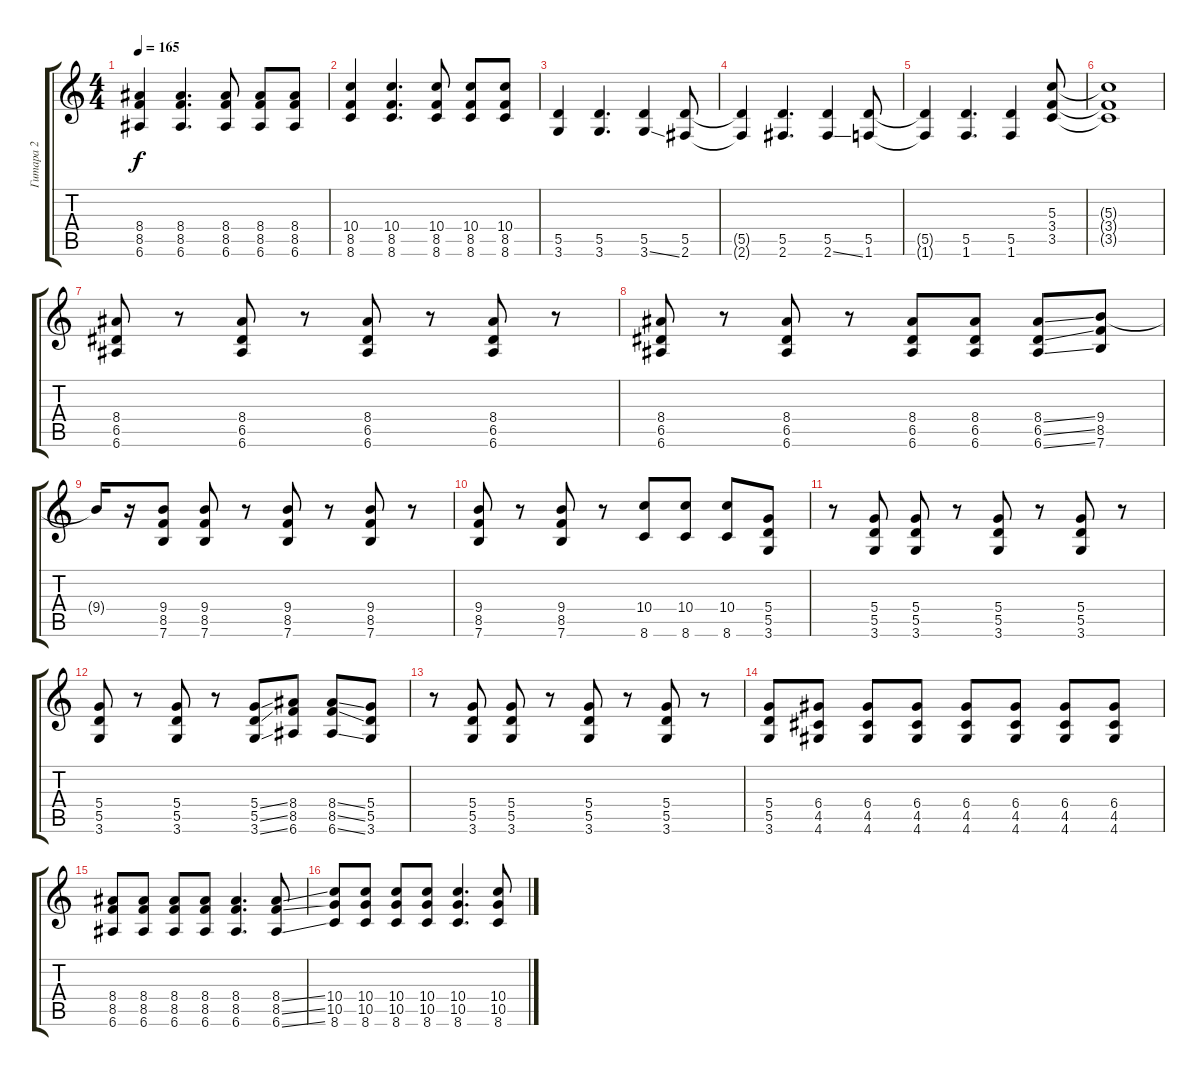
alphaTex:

\track ("Гитара 2" "Гитара 2") {instrument distortionguitar}
\staff {score tabs}
\tuning (E4 B3 G3 D3 A2 E2) {hide}
\ts (4 4)
\tempo 165
\clef g2
\ks c
(8.4 8.5 6.6).4{dy f} (8.4 8.5 6.6).4{d} (8.4 8.5 6.6).8 (8.4 8.5 6.6).8 (8.4 8.5 6.6).8 |
(10.4 8.5 8.6).4 (10.4 8.5 8.6).4{d} (10.4 8.5 8.6).8 (10.4 8.5 8.6).8 (10.4 8.5 8.6).8 |
(5.5 3.6).4 (5.5 3.6).4{d} (5.5 3.6{ss}).4 (5.5 2.6).8 |
(5.5{t} 2.6{t}).4 (5.5 2.6).4{d} (5.5 2.6{ss}).4 (5.5 1.6).8 |
(5.5{t} 1.6{t}).4 (5.5 1.6).4{d} (5.5 1.6).4 (5.3 3.4 3.5).8 |
(5.3{t} 3.4{t} 3.5{t}).1 |
(8.4 6.5 6.6).8 r.8 (8.4 6.5 6.6).8 r.8 (8.4 6.5 6.6).8 r.8 (8.4 6.5 6.6).8 r.8 |
(8.4 6.5 6.6).8 r.8 (8.4 6.5 6.6).8 r.8 (8.4 6.5 6.6).8 (8.4 6.5 6.6).8 (8.4{ss} 6.5{ss} 6.6{ss}).8 (9.4 8.5 7.6).8 |
9.4{t}.16 r.16 (9.4 8.5 7.6).8 (9.4 8.5 7.6).8 r.8 (9.4 8.5 7.6).8 r.8 (9.4 8.5 7.6).8 r.8 |
(9.4 8.5 7.6).8 r.8 (9.4 8.5 7.6).8 r.8 (10.4 8.6).8 (10.4 8.6).8 (10.4 8.6).8 (5.4 5.5 3.6).8 |
r.8 (5.4 5.5 3.6).8 (5.4 5.5 3.6).8 r.8 (5.4 5.5 3.6).8 r.8 (5.4 5.5 3.6).8 r.8 |
(5.4 5.5 3.6).8 r.8 (5.4 5.5 3.6).8 r.8 (5.4{ss} 5.5{ss} 3.6{ss}).8 (8.4 8.5 6.6).8 (8.4{ss} 8.5{ss} 6.6{ss}).8 (5.4 5.5 3.6).8 |
r.8 (5.4 5.5 3.6).8 (5.4 5.5 3.6).8 r.8 (5.4 5.5 3.6).8 r.8 (5.4 5.5 3.6).8 r.8 |
(5.4 5.5 3.6).8 (6.4 4.5 4.6).8 (6.4 4.5 4.6).8 (6.4 4.5 4.6).8 (6.4 4.5 4.6).8 (6.4 4.5 4.6).8 (6.4 4.5 4.6).8 (6.4 4.5 4.6).8 |
(8.4 8.5 6.6).8 (8.4 8.5 6.6).8 (8.4 8.5 6.6).8 (8.4 8.5 6.6).8 (8.4 8.5 6.6).4{d} (8.4{ss} 8.5{ss} 6.6{ss}).8 |
(10.4 10.5 8.6).8 (10.4 10.5 8.6).8 (10.4 10.5 8.6).8 (10.4 10.5 8.6).8 (10.4 10.5 8.6).4{d} (10.4{ss} 10.5{ss} 8.6{ss}).8
